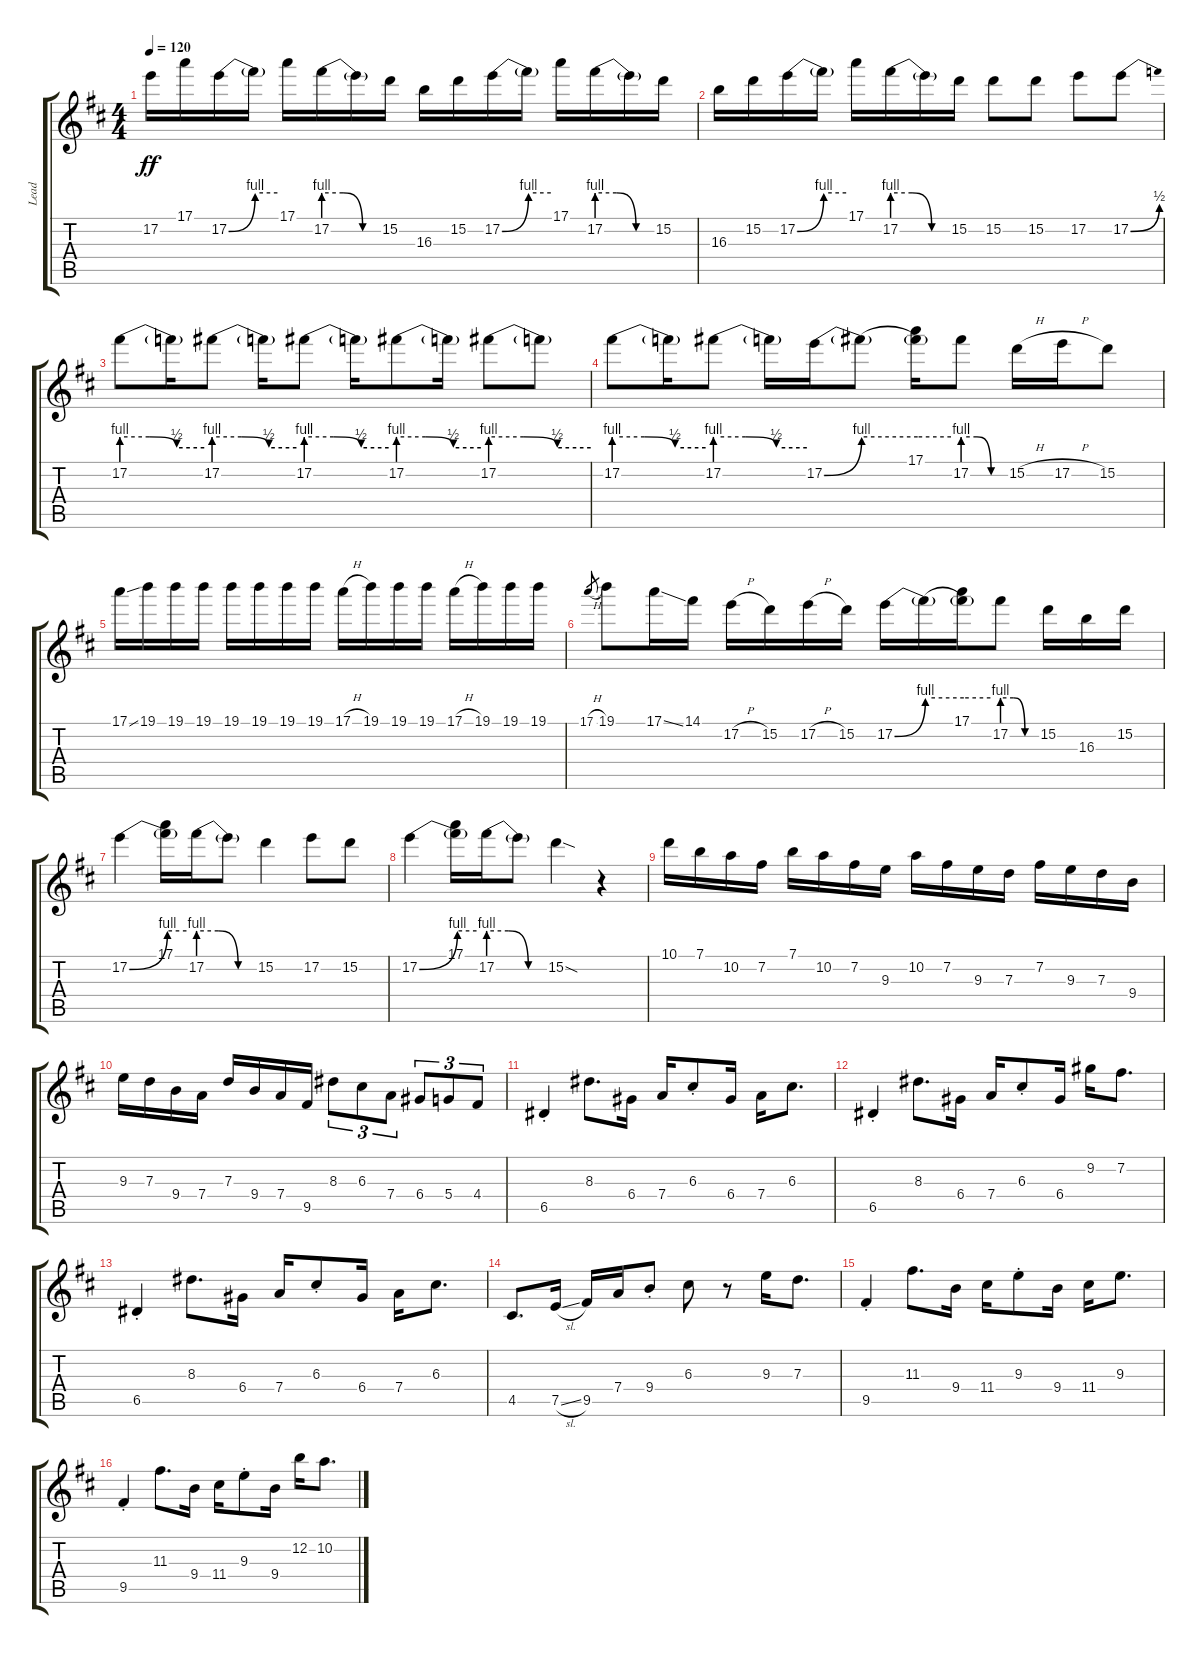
\track ("Lead" "Lead") {instrument overdrivenguitar}
\staff {score tabs}
\tuning (E4 B3 G3 D3 A2 E2) {hide}
\ts (4 4)
\tempo 120
\clef g2
\ks d
17.2{t}.16{dy ff} 17.1.16 17.2{be (bend 0 0 60 4)}.16 17.2{be (hold 0 4 60 4) t}.16 17.1.16 17.2{be (custom 0 4 20 4 40 0 60 0)}.16 17.2{t}.16 15.2.16 16.3.16 15.2.16 17.2{be (bend 0 0 60 4)}.16 17.2{be (hold 0 4 60 4) t}.16 17.1.16 17.2{be (custom 0 4 20 4 40 0 60 0)}.16 17.2{t}.16 15.2.16 |
16.3.16 15.2.16 17.2{be (bend 0 0 60 4)}.16 17.2{be (hold 0 4 60 4) t}.16 17.1.16 17.2{be (custom 0 4 20 4 40 0 60 0)}.16 17.2{t}.16 15.2.16 15.2.8 15.2.8 17.2.8 17.2{be (bend 0 0 60 2)}.8 |
17.2{be (custom 0 4 20 4 40 2 60 2)}.8 17.2{t}.16 17.2{be (custom 0 4 20 4 40 2 60 2)}.8 17.2{t}.16 17.2{be (custom 0 4 20 4 40 2 60 2)}.8 17.2{t}.16 17.2{be (custom 0 4 20 4 40 2 60 2)}.8 17.2{t}.16 17.2{be (custom 0 4 20 4 40 2 60 2)}.8 17.2{t}.8 |
17.2{be (custom 0 4 20 4 40 2 60 2)}.8 17.2{t}.16 17.2{be (custom 0 4 20 4 40 2 60 2)}.8 17.2{t}.16 17.2{be (bend 0 0 60 4)}.16 17.2{be (hold 0 4 60 4) t}.8 (17.1 17.2{be (hold 0 4 60 4) t}).16 17.2{be (custom 0 4 20 4 40 0 60 0)}.8 15.2{h}.16 17.2{h}.16 15.2.8 |
17.1{ss}.16 19.1.16 19.1.16 19.1.16 19.1.16 19.1.16 19.1.16 19.1.16 17.1{h}.16 19.1.16 19.1.16 19.1.16 17.1{h}.16 19.1.16 19.1.16 19.1.16 |
17.1{h}.8{gr} 19.1.8 17.1{ss}.16 14.1.16 17.2{h}.16 15.2.16 17.2{h}.16 15.2.16 17.2{be (bend 0 0 60 4)}.16 17.2{be (hold 0 4 60 4) t}.16 (17.1 17.2{be (hold 0 4 60 4) t}).16 17.2{be (custom 0 4 20 4 40 0 60 0)}.8 15.2.16 16.3.16 15.2.16 |
17.2{be (bend 0 0 60 4)}.4 (17.1 17.2{be (hold 0 4 60 4) t}).16 17.2{be (custom 0 4 20 4 40 0 60 0)}.16 17.2{t}.8 15.2.4 17.2.8 15.2.8 |
17.2{be (bend 0 0 60 4)}.4 (17.1 17.2{be (hold 0 4 60 4) t}).16 17.2{be (custom 0 4 20 4 40 0 60 0)}.16 17.2{t}.8 15.2{sod}.4 r.4 |
10.1.16 7.1.16 10.2.16 7.2.16 7.1.16 10.2.16 7.2.16 9.3.16 10.2.16 7.2.16 9.3.16 7.3.16 7.2.16 9.3.16 7.3.16 9.4.16 |
9.3.16 7.3.16 9.4.16 7.4.16 7.3.16 9.4.16 7.4.16 9.5.16 8.3.8{tu (3 2)} 6.3.8{tu (3 2)} 7.4.8{tu (3 2)} 6.4.8{tu (3 2)} 5.4.8{tu (3 2)} 4.4.8{tu (3 2)} |
6.5{st}.4 8.3.8{d} 6.4.16 7.4.16 6.3{st}.8 6.4.16 7.4.16 6.3.8{d} |
6.5{st}.4 8.3.8{d} 6.4.16 7.4.16 6.3{st}.8 6.4.16 9.2.16 7.2.8{d} |
6.5{st}.4 8.3.8{d} 6.4.16 7.4.16 6.3{st}.8 6.4.16 7.4.16 6.3.8{d} |
4.5.8{d} 7.5{sl}.16 9.5.16 7.4.16 9.4{st}.8 6.3.8 r.8 9.3.16 7.3.8{d} |
9.5{st}.4 11.3.8{d} 9.4.16 11.4.16 9.3{st}.8 9.4.16 11.4.16 9.3.8{d} |
9.5{st}.4 11.3.8{d} 9.4.16 11.4.16 9.3{st}.8 9.4.16 12.2.16 10.2.8{d}
